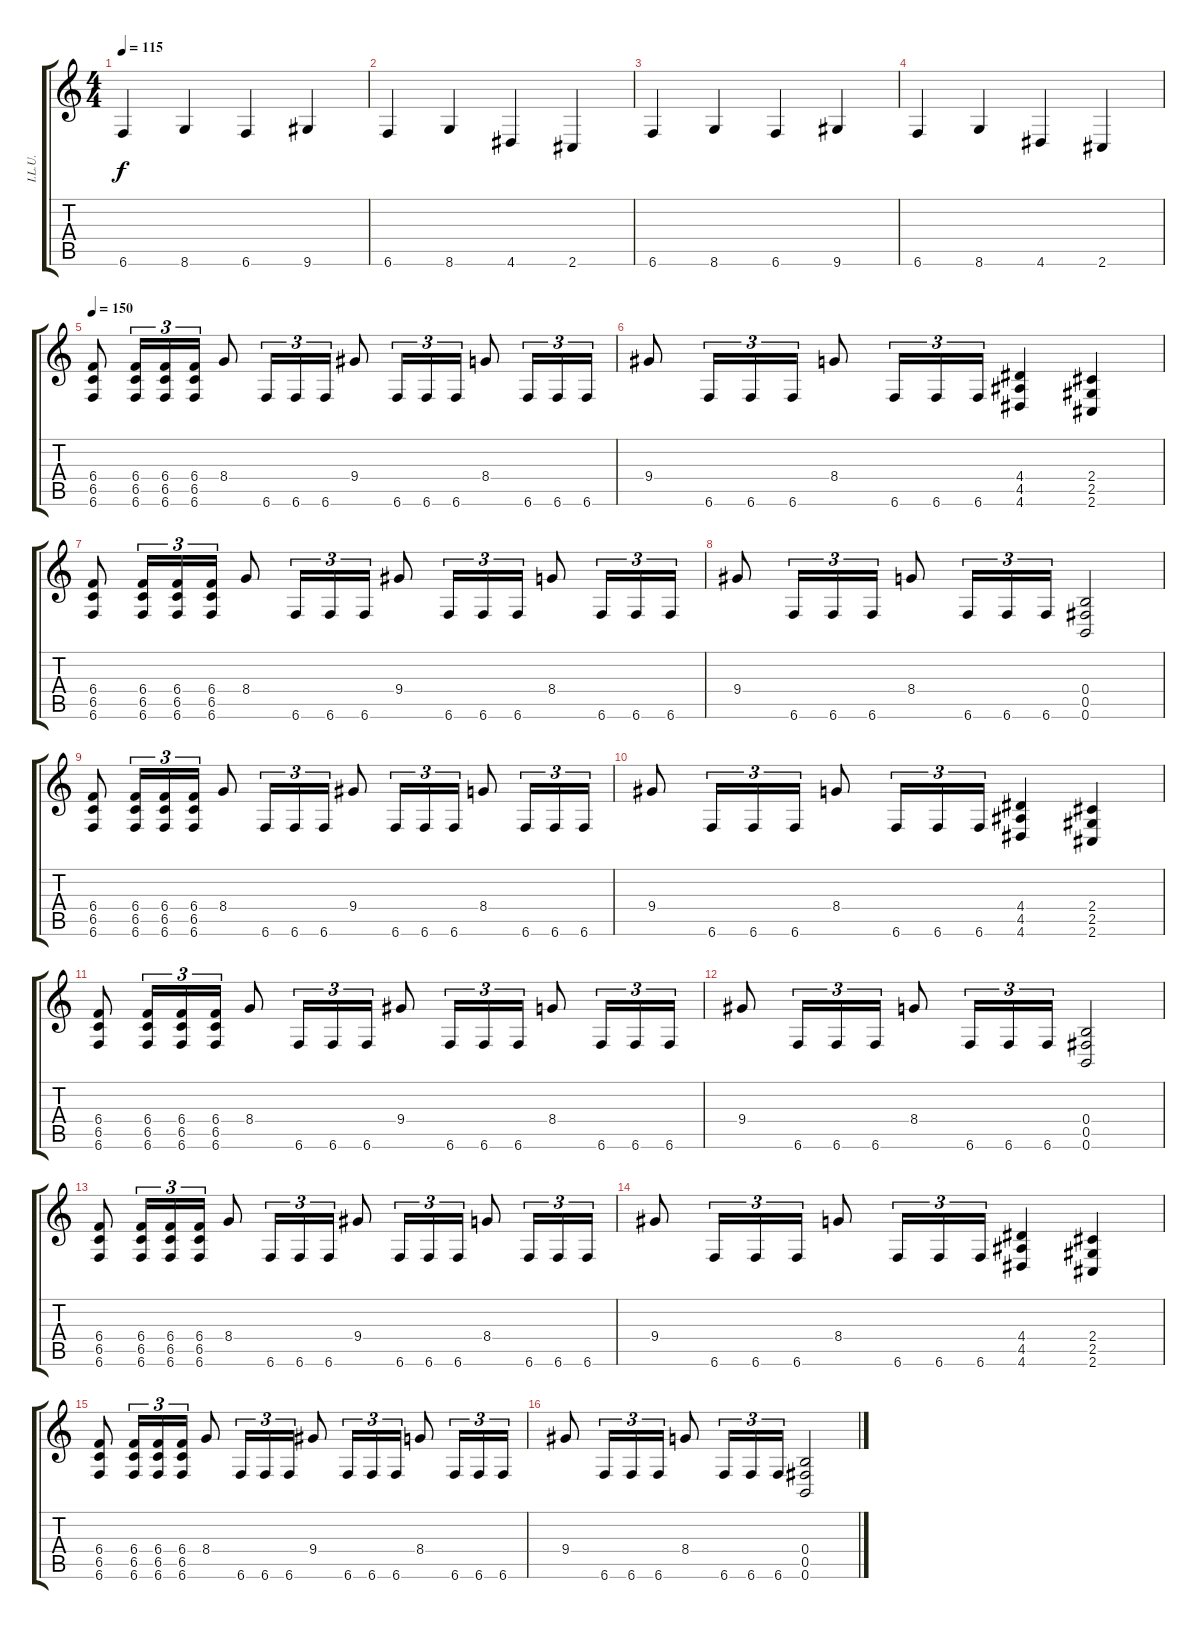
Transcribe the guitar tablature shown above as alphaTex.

\track ("I.L.U." "I.L.U.") {instrument distortionguitar}
\staff {score tabs}
\tuning (Db4 Ab3 E3 B2 Gb2 B1) {hide}
\ts (4 4)
\tempo 115
\clef g2
\ks c
6.6.4{dy f} 8.6.4 6.6.4 9.6.4 |
6.6.4 8.6.4 4.6.4 2.6.4 |
6.6.4 8.6.4 6.6.4 9.6.4 |
6.6.4 8.6.4 4.6.4 2.6.4 |
\tempo 150
(6.4 6.5 6.6).8 (6.4 6.5 6.6).16{tu (3 2)} (6.4 6.5 6.6).16{tu (3 2)} (6.4 6.5 6.6).16{tu (3 2)} 8.4.8 6.6.16{tu (3 2)} 6.6.16{tu (3 2)} 6.6.16{tu (3 2)} 9.4.8 6.6.16{tu (3 2)} 6.6.16{tu (3 2)} 6.6.16{tu (3 2)} 8.4.8 6.6.16{tu (3 2)} 6.6.16{tu (3 2)} 6.6.16{tu (3 2)} |
9.4.8 6.6.16{tu (3 2)} 6.6.16{tu (3 2)} 6.6.16{tu (3 2)} 8.4.8 6.6.16{tu (3 2)} 6.6.16{tu (3 2)} 6.6.16{tu (3 2)} (4.4 4.5 4.6).4 (2.4 2.5 2.6).4 |
(6.4 6.5 6.6).8 (6.4 6.5 6.6).16{tu (3 2)} (6.4 6.5 6.6).16{tu (3 2)} (6.4 6.5 6.6).16{tu (3 2)} 8.4.8 6.6.16{tu (3 2)} 6.6.16{tu (3 2)} 6.6.16{tu (3 2)} 9.4.8 6.6.16{tu (3 2)} 6.6.16{tu (3 2)} 6.6.16{tu (3 2)} 8.4.8 6.6.16{tu (3 2)} 6.6.16{tu (3 2)} 6.6.16{tu (3 2)} |
9.4.8 6.6.16{tu (3 2)} 6.6.16{tu (3 2)} 6.6.16{tu (3 2)} 8.4.8 6.6.16{tu (3 2)} 6.6.16{tu (3 2)} 6.6.16{tu (3 2)} (0.4 0.5 0.6).2 |
(6.4 6.5 6.6).8 (6.4 6.5 6.6).16{tu (3 2)} (6.4 6.5 6.6).16{tu (3 2)} (6.4 6.5 6.6).16{tu (3 2)} 8.4.8 6.6.16{tu (3 2)} 6.6.16{tu (3 2)} 6.6.16{tu (3 2)} 9.4.8 6.6.16{tu (3 2)} 6.6.16{tu (3 2)} 6.6.16{tu (3 2)} 8.4.8 6.6.16{tu (3 2)} 6.6.16{tu (3 2)} 6.6.16{tu (3 2)} |
9.4.8 6.6.16{tu (3 2)} 6.6.16{tu (3 2)} 6.6.16{tu (3 2)} 8.4.8 6.6.16{tu (3 2)} 6.6.16{tu (3 2)} 6.6.16{tu (3 2)} (4.4 4.5 4.6).4 (2.4 2.5 2.6).4 |
(6.4 6.5 6.6).8 (6.4 6.5 6.6).16{tu (3 2)} (6.4 6.5 6.6).16{tu (3 2)} (6.4 6.5 6.6).16{tu (3 2)} 8.4.8 6.6.16{tu (3 2)} 6.6.16{tu (3 2)} 6.6.16{tu (3 2)} 9.4.8 6.6.16{tu (3 2)} 6.6.16{tu (3 2)} 6.6.16{tu (3 2)} 8.4.8 6.6.16{tu (3 2)} 6.6.16{tu (3 2)} 6.6.16{tu (3 2)} |
9.4.8 6.6.16{tu (3 2)} 6.6.16{tu (3 2)} 6.6.16{tu (3 2)} 8.4.8 6.6.16{tu (3 2)} 6.6.16{tu (3 2)} 6.6.16{tu (3 2)} (0.4 0.5 0.6).2 |
(6.4 6.5 6.6).8 (6.4 6.5 6.6).16{tu (3 2)} (6.4 6.5 6.6).16{tu (3 2)} (6.4 6.5 6.6).16{tu (3 2)} 8.4.8 6.6.16{tu (3 2)} 6.6.16{tu (3 2)} 6.6.16{tu (3 2)} 9.4.8 6.6.16{tu (3 2)} 6.6.16{tu (3 2)} 6.6.16{tu (3 2)} 8.4.8 6.6.16{tu (3 2)} 6.6.16{tu (3 2)} 6.6.16{tu (3 2)} |
9.4.8 6.6.16{tu (3 2)} 6.6.16{tu (3 2)} 6.6.16{tu (3 2)} 8.4.8 6.6.16{tu (3 2)} 6.6.16{tu (3 2)} 6.6.16{tu (3 2)} (4.4 4.5 4.6).4 (2.4 2.5 2.6).4 |
(6.4 6.5 6.6).8 (6.4 6.5 6.6).16{tu (3 2)} (6.4 6.5 6.6).16{tu (3 2)} (6.4 6.5 6.6).16{tu (3 2)} 8.4.8 6.6.16{tu (3 2)} 6.6.16{tu (3 2)} 6.6.16{tu (3 2)} 9.4.8 6.6.16{tu (3 2)} 6.6.16{tu (3 2)} 6.6.16{tu (3 2)} 8.4.8 6.6.16{tu (3 2)} 6.6.16{tu (3 2)} 6.6.16{tu (3 2)} |
9.4.8 6.6.16{tu (3 2)} 6.6.16{tu (3 2)} 6.6.16{tu (3 2)} 8.4.8 6.6.16{tu (3 2)} 6.6.16{tu (3 2)} 6.6.16{tu (3 2)} (0.4 0.5 0.6).2
